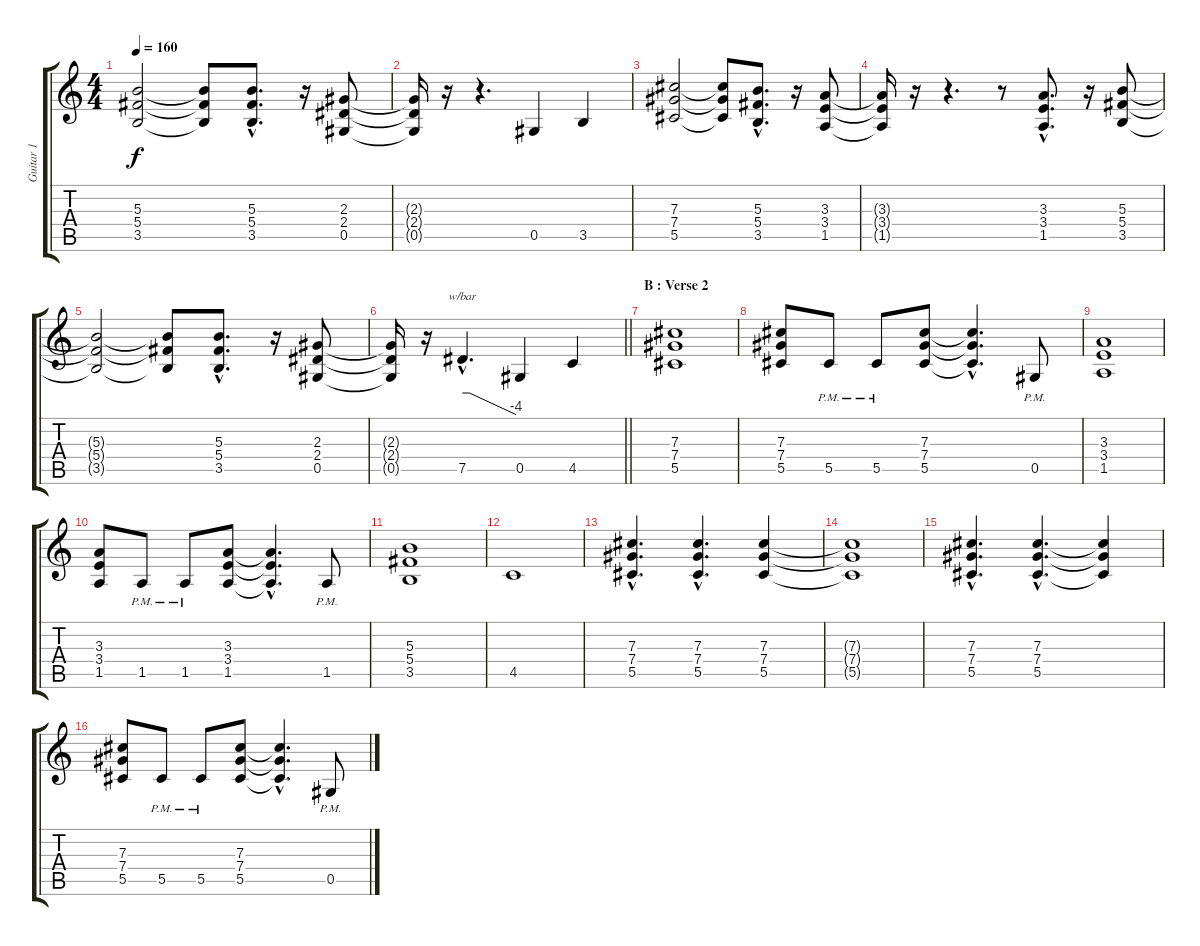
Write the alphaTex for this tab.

\track ("Guitar 1" "Guitar 1") {instrument overdrivenguitar}
\staff {score tabs}
\tuning (Eb4 Bb3 Gb3 Db3 Ab2 Eb2) {hide}
\ts (4 4)
\tempo 160
\clef g2
\ks c
(5.3{t} 5.4{t} 3.5{t}).2{dy f} (5.3{t} 5.4{t} 3.5{t}).8 (5.3{hac} 5.4{hac} 3.5{hac}).8{d} r.16 (2.3 2.4 0.5).8 |
(2.3{t} 2.4{t} 0.5{t}).16 r.16 r.4{d} 0.5.4 3.5.4 |
(7.3 7.4 5.5).2 (7.3{t} 7.4{t} 5.5{t}).8 (5.3{hac} 5.4{hac} 3.5{hac}).8{d} r.16 (3.3 3.4 1.5).8 |
(3.3{t} 3.4{t} 1.5{t}).16 r.16 r.4{d} r.8 (3.3{hac} 3.4{hac} 1.5{hac}).8{d} r.16 (5.3 5.4 3.5).8 |
(5.3{t} 5.4{t} 3.5{t}).2 (5.3{t} 5.4{t} 3.5{t}).8 (5.3{hac} 5.4{hac} 3.5{hac}).8{d} r.16 (2.3 2.4 0.5).8 |
\barLineRight lightlight
(2.3{t} 2.4{t} 0.5{t}).16 r.16 7.5{hac}.4{d tbe (custom default 0 0 8 0 60 -16)} 0.5.4 4.5.4 |
\section ("" "B : Verse 2")
(7.3 7.4 5.5).1 |
(7.3 7.4 5.5).8 5.5{pm}.8 5.5{pm}.8 (7.3 7.4 5.5).8 (7.3{hac t} 7.4{hac t} 5.5{hac t}).4{d} 0.5{pm}.8 |
(3.3 3.4 1.5).1 |
(3.3 3.4 1.5).8 1.5{pm}.8 1.5{pm}.8 (3.3 3.4 1.5).8 (3.3{hac t} 3.4{hac t} 1.5{hac t}).4{d} 1.5{pm}.8 |
(5.3 5.4 3.5).1 |
4.5.1 |
(7.3{hac} 7.4{hac} 5.5{hac}).4{d} (7.3{hac} 7.4{hac} 5.5{hac}).4{d} (7.3 7.4 5.5).4 |
(7.3{t} 7.4{t} 5.5{t}).1 |
(7.3{hac} 7.4{hac} 5.5{hac}).4{d} (7.3{hac} 7.4{hac} 5.5{hac}).4{d} (7.3{t} 7.4{t} 5.5{t}).4 |
(7.3 7.4 5.5).8 5.5{pm}.8 5.5{pm}.8 (7.3 7.4 5.5).8 (7.3{hac t} 7.4{hac t} 5.5{hac t}).4{d} 0.5{pm}.8
